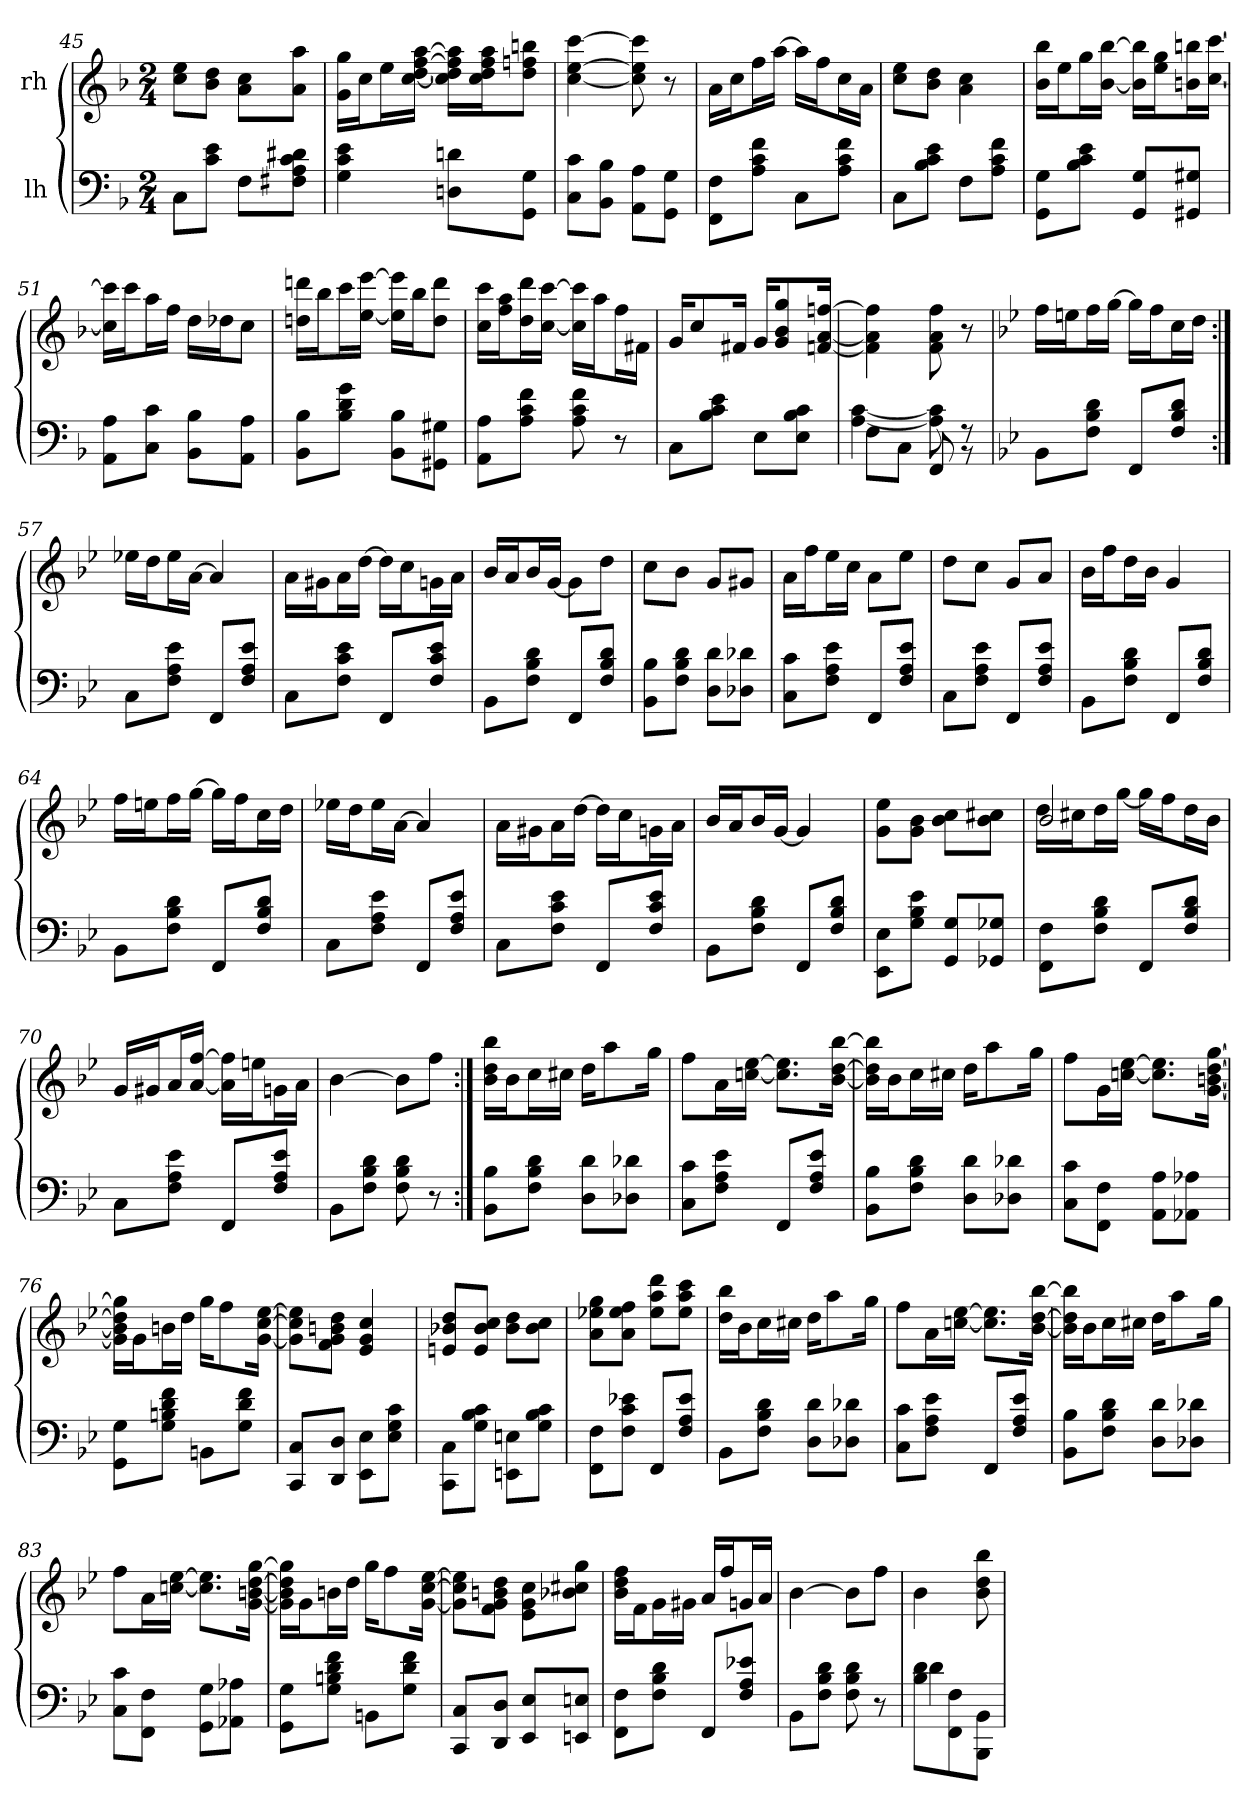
**kern	**kern
*part2	*part1
*staff2	*staff1
*I"lh	*I"rh
*clefF4	*clefG2
*k[b-]	*k[b-]
*M2/4	*M2/4
=45	=45
*^	*
8C\L	4C	8ee\ 8cc\L
8e\ 8c\J	.	8dd\ 8b-\J
8F\L	4ryy	8cc\ 8a\L
8d#X\ 8c\ 8A\ 8F#X\J	.	8aa\ 8a\J
*v	*v	*
=46	=46
4e 4c 4G	16gg\ 16g\LL
.	16cc\J
.	16ee\L
.	[16aa\ [16ff\ [16dd\ [16cc\JJ
8dn\ 8Dn\L	16aa]\ 16ff]\ 16dd]\ 16cc]\LL
.	16aa\ 16ff\ 16dd\ 16cc\J
8G\ 8GG\J	8bbn\ 8ffn\ 8dd\J
=47	=47
8c\ 8C\L	[4ccc [4ee [4cc
8B-\ 8BB-\J	.
8A\ 8AA\L	8ccc] 8ee] 8cc]
8G\ 8GG\J	8r
=48	=48
8F\ 8FF\L	16a\LL
.	16cc\J
8f\ 8c\ 8A\J	16ff\L
.	[16aa\JJ
8C\L	16aa\LL]
.	16ff\J
8f\ 8c\ 8A\J	16cc\L
.	16a\JJ
=49	=49
8C\L	8ee\ 8cc\L
8e\ 8c\ 8B-\J	8dd\ 8b-\J
8F\L	4cc 4a
8f\ 8c\ 8A\J	.
=50	=50
8G\ 8GG\L	16bb-\ 16b-\LL
.	16ee\J
8e\ 8c\ 8B-\J	16gg\L
.	[16bb-\ [16b-\JJ
8G/ 8GG/L	16bb-]\ 16b-]\LL
.	16gg\ 16ee\J
8G#X/ 8GG#X/J	16bbn\ 16bn\L
.	[16ccc\ [16cc\JJ
=51	=51
8A\ 8AA\L	16ccc]\ 16cc]\LL
.	16ccc\J
8c\ 8C\J	16aa\L
.	16ff\JJ
8B-\ 8BB-\L	16dd\LL
.	16dd-X\J
8A\ 8AA\J	8cc\J
=52	=52
8B-\ 8BB-\L	16dddn\ 16ddn\LL
.	16bb-\J
8g\ 8d\ 8B-\J	16ccc\L
.	[16eee\ [16ee\JJ
8B-\ 8BB-\L	16eee]\ 16ee]\LL
.	16bb-\J
8G#X\ 8GG#X\J	8ddd\ 8dd\J
=53	=53
8A\ 8AA\L	16ccc\ 16cc\LL
.	16aa\ 16ff\J
8f\ 8c\ 8A\J	16ddd\ 16dd\L
.	[16ccc\ [16cc\JJ
8f 8c 8A	16ccc]\ 16cc]\LL
.	16aa\J
8r	16ff\L
.	16f#X\JJ
=54	=54
8C\L	16g/KL
.	8cc/
8e\ 8c\ 8B-\J	.
.	16f#X/Jk
8E\L	16g/KL
.	8gg/ 8b-/ 8g/
8c\ 8B-\ 8E\J	.
.	[16ffn/ [16a/ [16fn/Jk
=55	=55
*^	*
8F\L	[4c [4A	4ff] 4a] 4f]
8C\J	.	.
8FF	8c] 8A]	8ff 8a 8f
8r	8r	8r
*v	*v	*
=56	=56
*k[b-e-]	*k[b-e-]
*B-:	*B-:
8BB-\L	16ff\LL
.	16een\J
8d\ 8B-\ 8F\J	16ff\L
.	[16gg\JJ
8FF/L	16gg\LL]
.	16ff\J
8d/ 8B-/ 8F/J	16cc\L
.	16dd\JJ
=57:|!	=57:|!
8C\L	16ee-X\LL
.	16dd\J
8e-\ 8A\ 8F\J	16ee-\L
.	[16a\JJ
8FF/L	4a]
8e-/ 8A/ 8F/J	.
=58	=58
8C\L	16a\LL
.	16g#X\J
8e-\ 8c\ 8F\J	16a\L
.	[16dd\JJ
8FF/L	16dd\LL]
.	16cc\J
8e-/ 8c/ 8F/J	16gn\L
.	16a\JJ
=59	=59
8BB-\L	16b-/LL
.	16a/J
8d\ 8B-\ 8F\J	16b-/L
.	[16g/JJ
8FF/L	8g\L]
8d/ 8B-/ 8F/J	8dd\J
=60	=60
8B-\ 8BB-\L	8cc\L
8d\ 8B-\ 8F\J	8b-\J
8d\ 8D\L	8g/L
8d-X\ 8D-X\J	8g#X/J
=61	=61
8c\ 8C\L	16a\LL
.	16ff\J
8e-\ 8A\ 8F\J	16ee-\L
.	16cc\JJ
8FF/L	8a\L
8e-/ 8A/ 8F/J	8ee-\J
=62	=62
8C\L	8dd\L
8e-\ 8A\ 8F\J	8cc\J
8FF/L	8g/L
8e-/ 8A/ 8F/J	8a/J
=63	=63
8BB-\L	16b-\LL
.	16ff\J
8d\ 8B-\ 8F\J	16dd\L
.	16b-\JJ
8FF/L	4g
8d/ 8B-/ 8F/J	.
=64	=64
8BB-\L	16ff\LL
.	16een\J
8d\ 8B-\ 8F\J	16ff\L
.	[16gg\JJ
8FF/L	16gg\LL]
.	16ff\J
8d/ 8B-/ 8F/J	16cc\L
.	16dd\JJ
=65	=65
8C\L	16ee-X\LL
.	16dd\J
8e-\ 8A\ 8F\J	16ee-\L
.	[16a\JJ
8FF/L	4a]
8e-/ 8A/ 8F/J	.
=66	=66
8C\L	16a\LL
.	16g#X\J
8e-\ 8c\ 8F\J	16a\L
.	[16dd\JJ
8FF/L	16dd\LL]
.	16cc\J
8e-/ 8c/ 8F/J	16gn\L
.	16a\JJ
=67	=67
8BB-\L	16b-/LL
.	16a/J
8d\ 8B-\ 8F\J	16b-/L
.	[16g/JJ
8FF/L	4g]
8d/ 8B-/ 8F/J	.
=68	=68
8E-\ 8EE-\L	8ee-\ 8g\L
8e-\ 8B-\ 8G\J	8b-\ 8g\J
8G/ 8GG/L	8cc\ 8b-\L
8G-X/ 8GG-X/J	8cc#X\ 8b-\J
=69	=69
*	*^
8F\ 8FF\L	2b-	16dd\LL
.	.	16cc#X\J
8d\ 8B-\ 8F\J	.	16dd\L
.	.	[16gg\JJ
8FF/L	.	16gg\LL]
.	.	16ff\J
8d/ 8B-/ 8F/J	.	16dd\L
.	.	16b-\JJ
*	*v	*v
=70	=70
8C\L	16g/LL
.	16g#X/J
8e-\ 8A\ 8F\J	16a/L
.	[16ff/ [16a/JJ
8FF/L	16ff]\ 16a]\LL
.	16een\J
8e-/ 8A/ 8F/J	16gn\L
.	16a\JJ
=71	=71
8BB-\L	[4b-
8d\ 8B-\ 8F\J	.
8d 8B- 8F	8b-\L]
8r	8ff\J
=72:|!	=72:|!
8B-\ 8BB-\L	16bb-\ 16dd\ 16b-\LL
.	16b-\J
8d\ 8B-\ 8F\J	16cc\L
.	16cc#X\JJ
8d\ 8D\L	16dd\KL
.	8aa\
8d-X\ 8D-X\J	.
.	16gg\Jk
=73	=73
8c\ 8C\L	8ff\L
8e-\ 8A\ 8F\J	16a\L
.	[16ee-\ [16ccn\JJ
8FF/L	8.ee-]\ 8.cc]\L
8e-/ 8A/ 8F/J	.
.	[16bb-\ [16dd\ [16b-\Jk
=74	=74
8B-\ 8BB-\L	16bb-]\ 16dd]\ 16b-]\LL
.	16b-\J
8d\ 8B-\ 8F\J	16cc\L
.	16cc#X\JJ
8d\ 8D\L	16dd\KL
.	8aa\
8d-X\ 8D-X\J	.
.	16gg\Jk
=75	=75
8c\ 8C\L	8ff\L
8F\ 8FF\J	16g\L
.	[16ee-\ [16ccn\JJ
8A\ 8AA\L	8.ee-]\ 8.cc]\L
8A-X\ 8AA-X\J	.
.	[16gg\ [16dd\ [16bn\ [16g\Jk
=76	=76
8G\ 8GG\L	16gg]\ 16dd]\ 16bn]\ 16g]\LL
.	16g\J
8f\ 8d\ 8Bn\ 8G\J	16bn\L
.	16dd\JJ
8BBn\L	16gg\KL
.	8ff\
8f\ 8d\ 8G\J	.
.	[16ee-\ [16cc\ [16g\Jk
=77	=77
8C/ 8CC/L	8ee-]\ 8cc]\ 8g]\L
8D/ 8DD/J	8dd\ 8bn\ 8g\ 8f\J
8E-\ 8EE-\L	4cc 4g 4e-
8c\ 8G\ 8E-\J	.
=78	=78
8C\ 8CC\L	8dd/ 8b-X/ 8en/L
8c\ 8B-\ 8G\J	8cc/ 8b-/ 8e/J
8En\ 8EEn\L	8dd\ 8b-\L
8c\ 8B-\ 8G\J	8cc\ 8b-\J
=79	=79
8F\ 8FF\L	8gg\ 8ee-X\ 8a\L
8e-X\ 8c\ 8F\J	8ff\ 8ee-\ 8a\J
8FF/L	8ddd\ 8aa\ 8ee-\L
8e-/ 8A/ 8F/J	8ccc\ 8aa\ 8ee-\J
=80	=80
8BB-\L	16bb-\ 16dd\LL
.	16b-\J
8d\ 8B-\ 8F\J	16cc\L
.	16cc#X\JJ
8d\ 8D\L	16dd\KL
.	8aa\
8d-X\ 8D-X\J	.
.	16gg\Jk
=81	=81
8c\ 8C\L	8ff\L
8e-\ 8A\ 8F\J	16a\L
.	[16ee-\ [16ccn\JJ
8FF/L	8.ee-]\ 8.cc]\L
8e-/ 8A/ 8F/J	.
.	[16bb-\ [16dd\ [16b-\Jk
=82	=82
8B-\ 8BB-\L	16bb-]\ 16dd]\ 16b-]\LL
.	16b-\J
8d\ 8B-\ 8F\J	16cc\L
.	16cc#X\JJ
8d\ 8D\L	16dd\KL
.	8aa\
8d-X\ 8D-X\J	.
.	16gg\Jk
=83	=83
8c\ 8C\L	8ff\L
8F\ 8FF\J	16a\L
.	[16ee-\ [16ccn\JJ
8G\ 8GG\L	8.ee-]\ 8.cc]\L
8A-X\ 8AA-X\J	.
.	[16gg\ [16dd\ [16bn\ [16g\Jk
=84	=84
8G\ 8GG\L	16gg]\ 16dd]\ 16bn]\ 16g]\LL
.	16g\J
8f\ 8d\ 8Bn\ 8G\J	16bn\L
.	16dd\JJ
8BBn\L	16gg\KL
.	8ff\
8f\ 8d\ 8G\J	.
.	[16ee-\ [16cc\ [16g\Jk
=85	=85
8C/ 8CC/L	8ee-]\ 8cc]\ 8g]\L
8D/ 8DD/J	8dd\ 8bn\ 8g\ 8f\J
8E-/ 8EE-/L	8cc\ 8g\ 8e-\L
8En/ 8EEn/J	8gg\ 8cc#X\ 8b-X\J
=86	=86
8F\ 8FF\L	16ff\ 16dd\ 16b-\LL
.	16f\J
8d\ 8B-\ 8F\J	16g\L
.	16g#X\JJ
8FF/L	16a/LL
.	16ff/J
8e-X/ 8A/ 8F/J	16gn/L
.	16a/JJ
=87	=87
8BB-\L	[4b-
8d\ 8B-\ 8F\J	.
8d 8B- 8F	8b-\L]
8r	8ff\J
=88	=88
*^	*
8d\ 8B-\L	4d	4b-
8F\ 8FF\J	.	.
8BB- 8BBB-J	8ryy	8bb- 8dd 8b-
*v	*v	*
=	=
*-	*-
